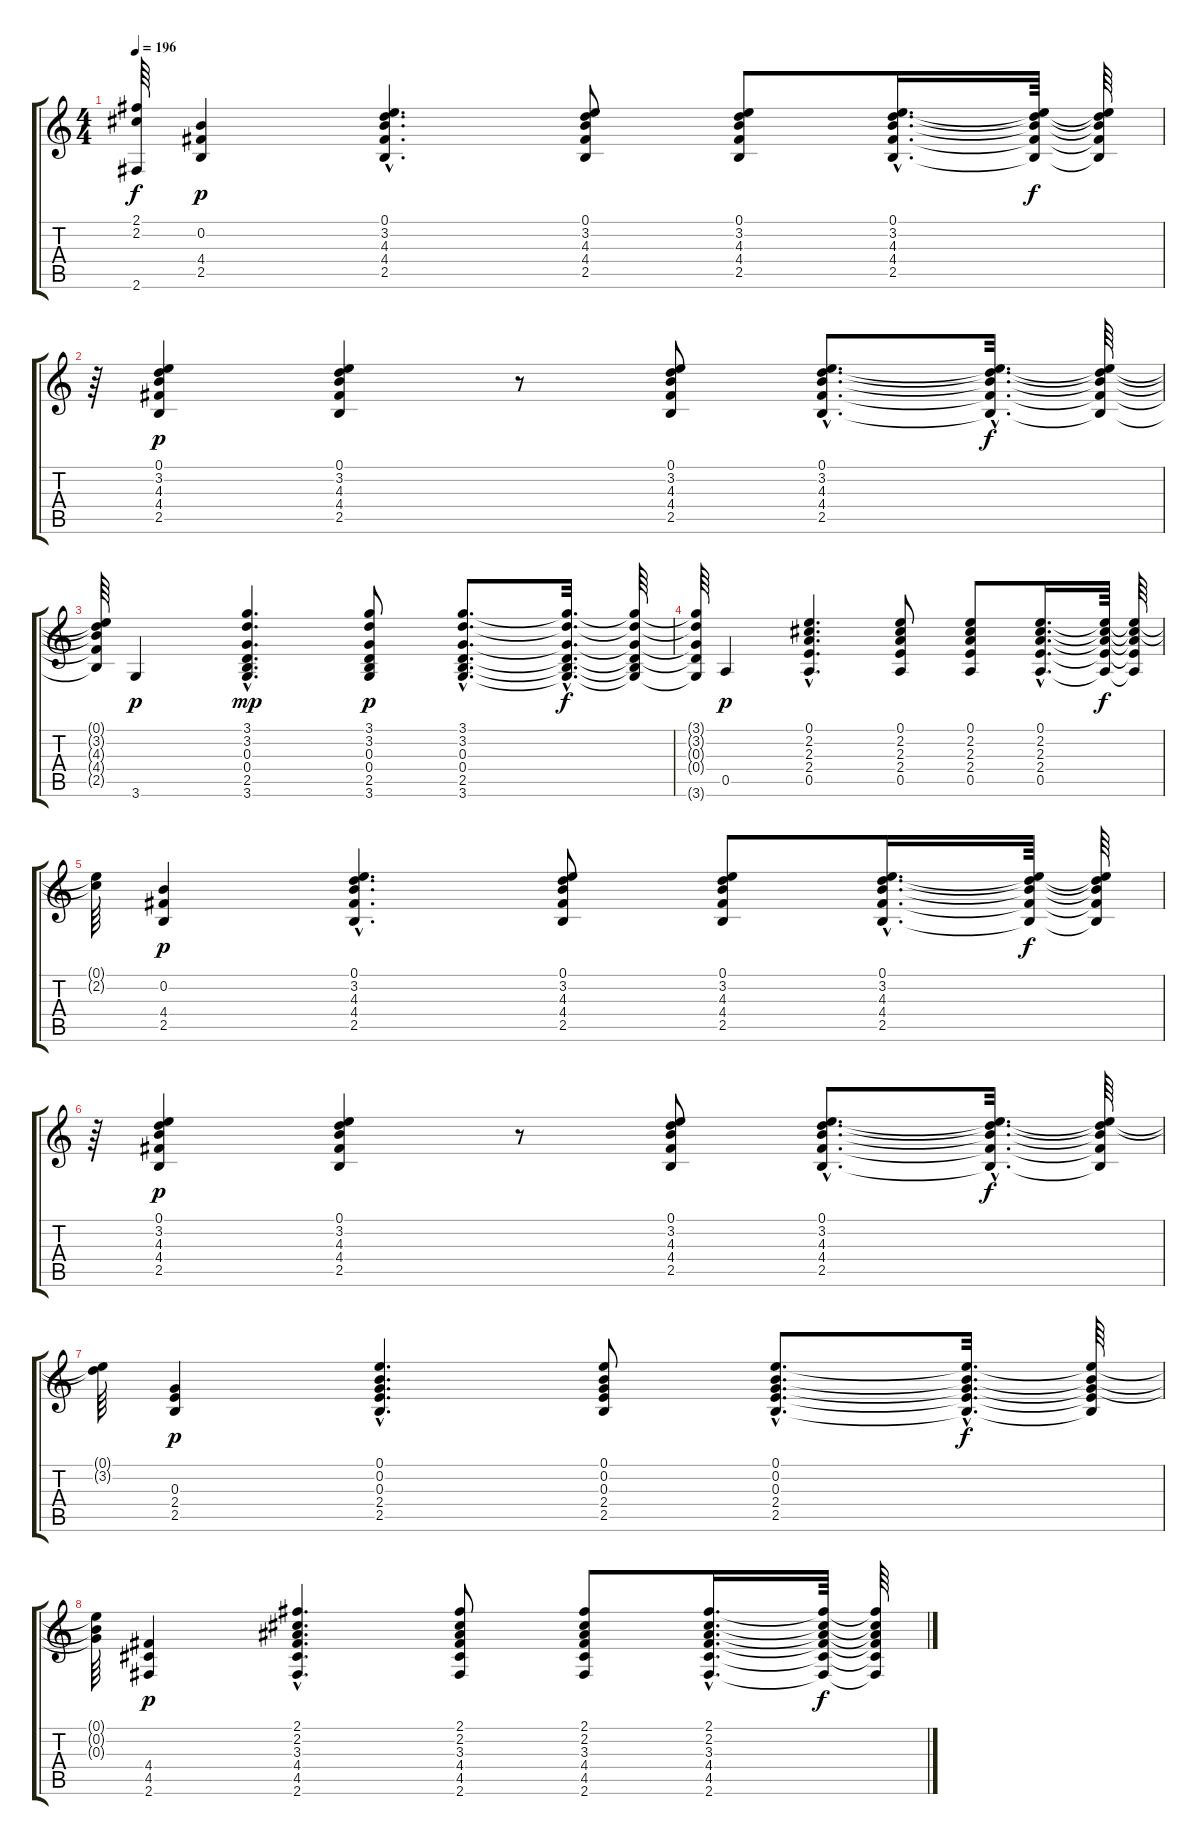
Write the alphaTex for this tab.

\track "" {instrument acousticguitarsteel}
\staff {score tabs}
\tuning (E4 B3 G3 D3 A2 E2) {hide}
\ts (4 4)
\tempo 196
\clef g2
\ks c
(2.1{t} 2.2{t} 2.6{t}).64{dy f} (0.2 4.4 2.5).4{dy p} (0.1{hac} 3.2{hac} 4.3{hac} 4.4{hac} 2.5{hac}).4{d} (0.1 3.2 4.3 4.4 2.5).8 (0.1 3.2 4.3 4.4 2.5).8 (0.1{hac} 3.2{hac} 4.3{hac} 4.4{hac} 2.5{hac}).16{d} (0.1{t} 3.2{t} 4.3{t} 4.4{t} 2.5{t}).64{dy f} (0.1{t} 3.2{t} 4.3{t} 4.4{t} 2.5{t}).64 |
r.64 (0.1 3.2 4.3 4.4 2.5).4{dy p} (0.1 3.2 4.3 4.4 2.5).4 r.8 (0.1 3.2 4.3 4.4 2.5).8 (0.1{hac} 3.2{hac} 4.3{hac} 4.4{hac} 2.5{hac}).8{d} (0.1{hac t} 3.2{hac t} 4.3{hac t} 4.4{hac t} 2.5{hac t}).32{d dy f} (0.1{t} 3.2{t} 4.3{t} 4.4{t} 2.5{t}).64 |
(0.1{t} 3.2{t} 4.3{t} 4.4{t} 2.5{t}).64 3.6.4{dy p} (3.1{hac} 3.2{hac} 0.3{hac} 0.4{hac} 2.5{hac} 3.6{hac}).4{d dy mp} (3.1 3.2 0.3 0.4 2.5 3.6).8{dy p} (3.1{hac} 3.2{hac} 0.3{hac} 0.4{hac} 2.5{hac} 3.6{hac}).8{d} (3.1{hac t} 3.2{hac t} 0.3{hac t} 0.4{hac t} 2.5{hac t} 3.6{hac t}).32{d dy f} (3.1{t} 3.2{t} 0.3{t} 0.4{t} 2.5{t} 3.6{t}).64 |
(3.1{t} 3.2{t} 0.3{t} 0.4{t} 3.6{t}).64 0.5.4{dy p} (0.1{hac} 2.2{hac} 2.3{hac} 2.4{hac} 0.5{hac}).4{d} (0.1 2.2 2.3 2.4 0.5).8 (0.1 2.2 2.3 2.4 0.5).8 (0.1{hac} 2.2{hac} 2.3{hac} 2.4{hac} 0.5{hac}).16{d} (0.1{t} 2.2{t} 2.3{t} 2.4{t} 0.5{t}).64{dy f} (0.1{t} 2.2{t} 2.3{t} 2.4{t} 0.5{t}).64 |
(0.1{t} 2.2{t}).64 (0.2 4.4 2.5).4{dy p} (0.1{hac} 3.2{hac} 4.3{hac} 4.4{hac} 2.5{hac}).4{d} (0.1 3.2 4.3 4.4 2.5).8 (0.1 3.2 4.3 4.4 2.5).8 (0.1{hac} 3.2{hac} 4.3{hac} 4.4{hac} 2.5{hac}).16{d} (0.1{t} 3.2{t} 4.3{t} 4.4{t} 2.5{t}).64{dy f} (0.1{t} 3.2{t} 4.3{t} 4.4{t} 2.5{t}).64 |
r.64 (0.1 3.2 4.3 4.4 2.5).4{dy p} (0.1 3.2 4.3 4.4 2.5).4 r.8 (0.1 3.2 4.3 4.4 2.5).8 (0.1{hac} 3.2{hac} 4.3{hac} 4.4{hac} 2.5{hac}).8{d} (0.1{hac t} 3.2{hac t} 4.3{hac t} 4.4{hac t} 2.5{hac t}).32{d dy f} (0.1{t} 3.2{t} 4.3{t} 4.4{t} 2.5{t}).64 |
(0.1{t} 3.2{t}).64 (0.3 2.4 2.5).4{dy p} (0.1{hac} 0.2{hac} 0.3{hac} 2.4{hac} 2.5{hac}).4{d} (0.1 0.2 0.3 2.4 2.5).8 (0.1{hac} 0.2{hac} 0.3{hac} 2.4{hac} 2.5{hac}).8{d} (0.1{hac t} 0.2{hac t} 0.3{hac t} 2.4{hac t} 2.5{hac t}).32{d dy f} (0.1{t} 0.2{t} 0.3{t} 2.4{t} 2.5{t}).64 |
(0.1{t} 0.2{t} 0.3{t}).64 (4.4 4.5 2.6).4{dy p} (2.1{hac} 2.2{hac} 3.3{hac} 4.4{hac} 4.5{hac} 2.6{hac}).4{d} (2.1 2.2 3.3 4.4 4.5 2.6).8 (2.1 2.2 3.3 4.4 4.5 2.6).8 (2.1{hac} 2.2{hac} 3.3{hac} 4.4{hac} 4.5{hac} 2.6{hac}).16{d} (2.1{t} 2.2{t} 3.3{t} 4.4{t} 4.5{t} 2.6{t}).64{dy f} (2.1{t} 2.2{t} 3.3{t} 4.4{t} 4.5{t} 2.6{t}).64
